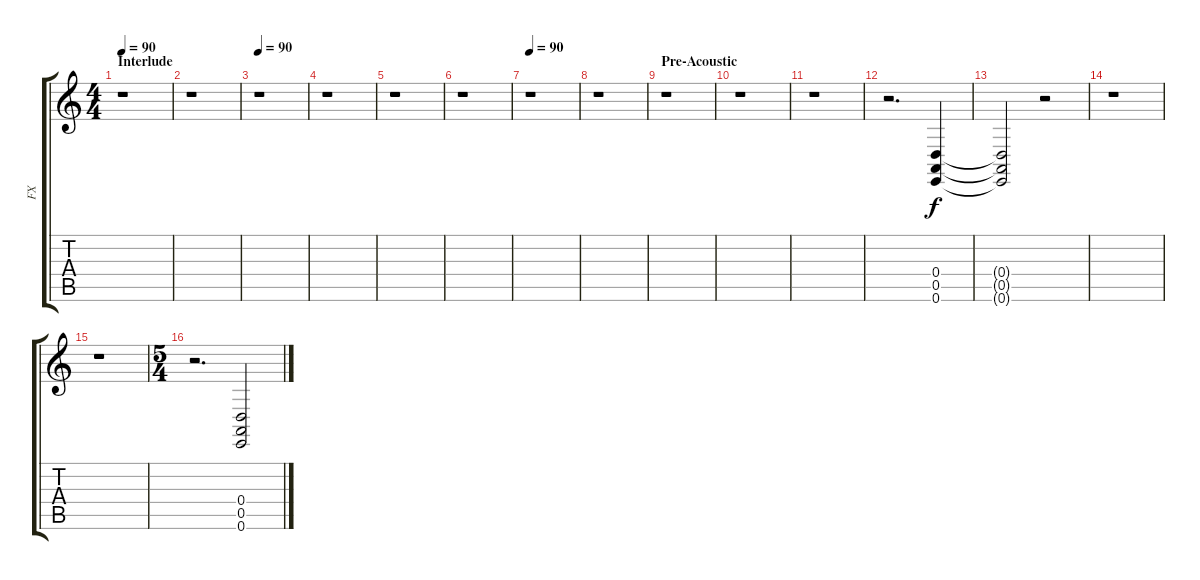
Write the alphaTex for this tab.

\track ("FX" "FX") {instrument reversecymbal}
\staff {score tabs}
\tuning (E4 B3 G3 D3 A2 E2) {hide}
\ts (4 4)
\section ("" "Interlude")
\tempo 90
\clef g2
\ks c
r.1{dy f} |
r.1 |
\tempo 90
r.1 |
r.1 |
r.1 |
r.1 |
\tempo 90
r.1 |
r.1 |
\section ("" "Pre-Acoustic")
r.1 |
r.1 |
r.1 |
r.2{d volume 16} (0.4 0.5 0.6).4{instrument applause} |
(0.4{t} 0.5{t} 0.6{t}).2{volume 0} r.2{volume 16} |
r.1 |
r.1 |
\ts (5 4)
r.2{d} (0.4 0.5 0.6).2{instrument applause}
